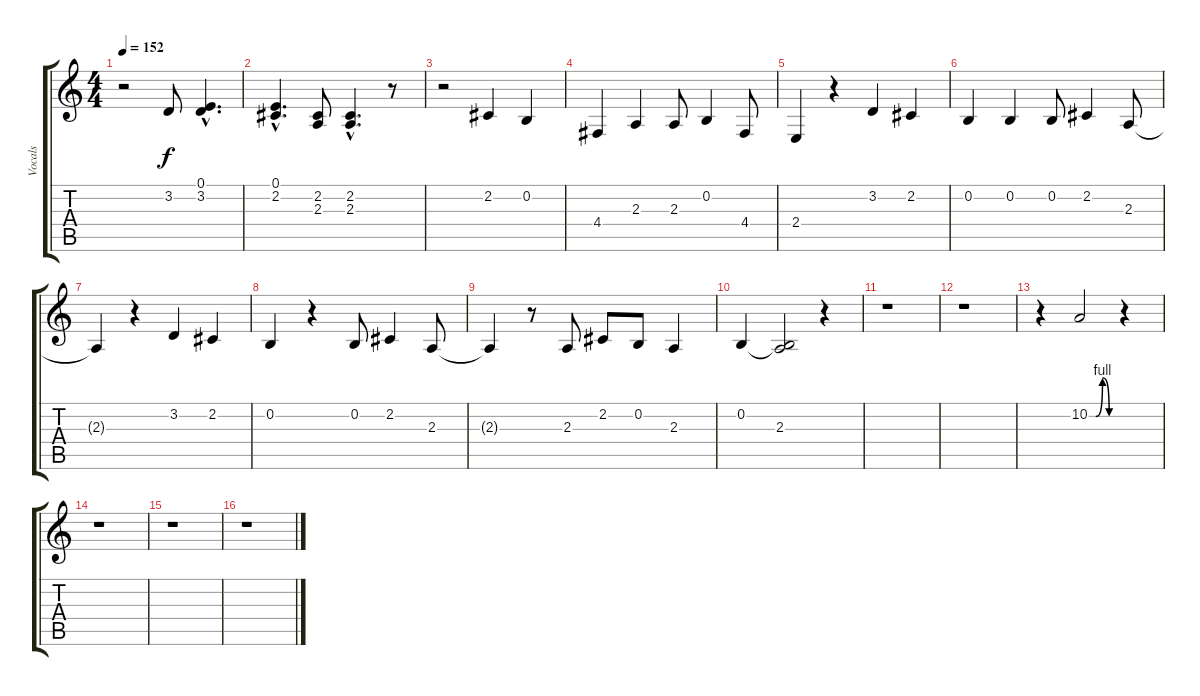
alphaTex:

\track ("Vocals" "Vocals") {instrument lead2sawtooth}
\staff {score tabs}
\tuning (E4 B3 G3 D3 A2 E2) {hide}
\ts (4 4)
\tempo 152
\clef g2
\ks c
r.2{dy f} 3.2.8 (0.1{hac} 3.2{hac}).4{d} |
(0.1{hac} 2.2{hac}).4{d} (2.2 2.3).8 (2.2{hac} 2.3{hac}).4{d} r.8 |
r.2 2.2.4 0.2.4 |
4.4.4 2.3.4 2.3.8 0.2.4 4.4.8 |
2.4.4 r.4 3.2.4 2.2.4 |
0.2.4 0.2.4 0.2.8 2.2.4 2.3.8 |
2.3{t}.4 r.4 3.2.4 2.2.4 |
0.2.4 r.4 0.2.8 2.2.4 2.3.8 |
2.3{t}.4 r.8 2.3.8 2.2.8 0.2.8 2.3.4 |
0.2.4 (0.2{t} 2.3).2 r.4 |
r.1 |
r.1 |
r.4 10.2{be (custom 0 0 15 0 30 4 45 0 60 0)}.2 r.4 |
r.1 |
r.1 |
r.1
